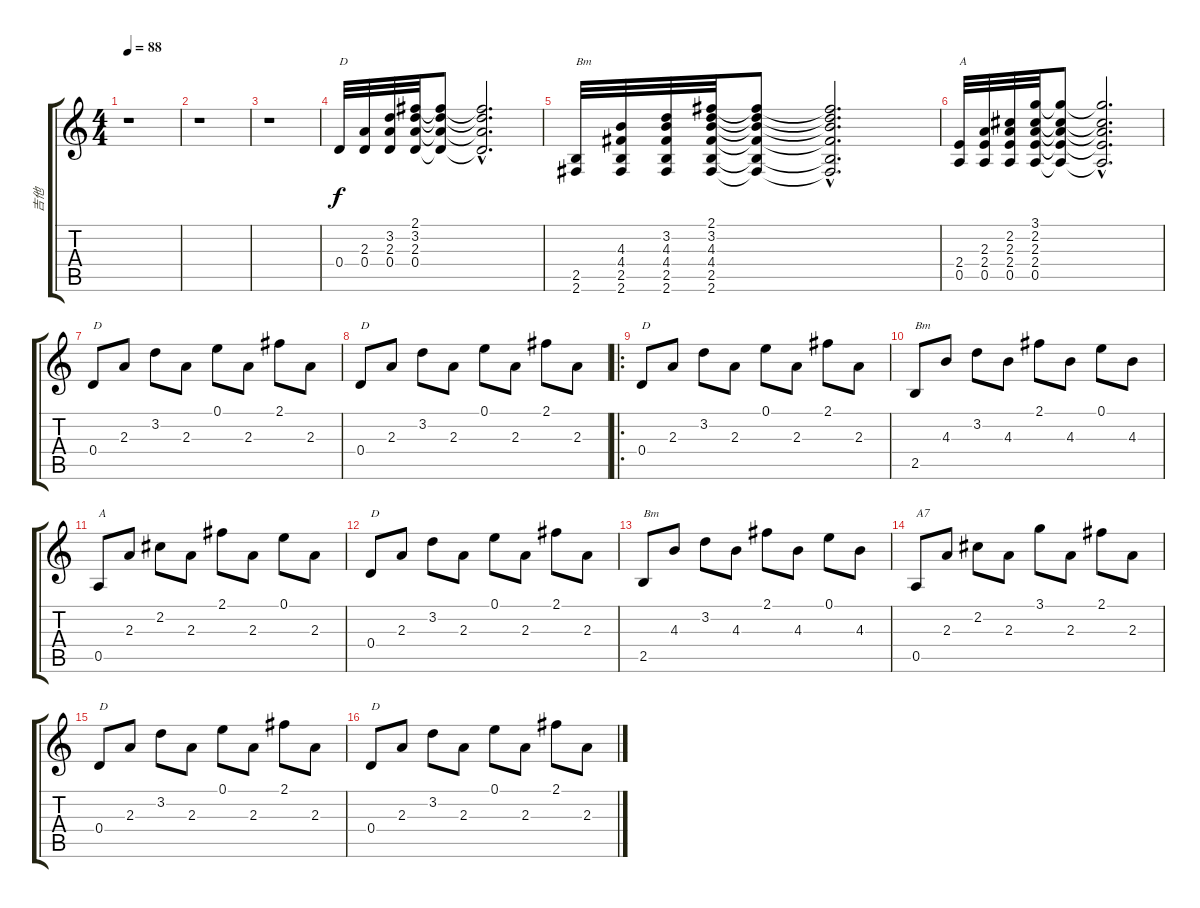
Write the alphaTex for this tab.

\track ("吉他" "吉他") {instrument acousticguitarnylon}
\staff {score tabs}
\tuning (E4 B3 G3 D3 A2 E2) {hide}
\ts (4 4)
\tempo 88
\clef g2
\ks c
r.1{dy f instrument acousticguitarnylon} |
r.1 |
r.1 |
0.4.32{txt "D"} (2.3 0.4).32 (3.2 2.3 0.4).32 (2.1 3.2 2.3 0.4).32 (2.1{t} 3.2{t} 2.3{t} 0.4{t}).8 (2.1{hac t} 3.2{hac t} 2.3{hac t} 0.4{hac t}).2{d} |
(2.5 2.6).32{txt "Bm"} (4.3 4.4 2.5 2.6).32 (3.2 4.3 4.4 2.5 2.6).32 (2.1 3.2 4.3 4.4 2.5 2.6).32 (2.1{t} 3.2{t} 4.3{t} 4.4{t} 2.5{t} 2.6{t}).8 (2.1{hac t} 3.2{hac t} 4.3{hac t} 4.4{hac t} 2.5{hac t} 2.6{hac t}).2{d} |
(2.4 0.5).32{txt "A"} (2.3 2.4 0.5).32 (2.2 2.3 2.4 0.5).32 (3.1 2.2 2.3 2.4 0.5).32 (3.1{t} 2.2{t} 2.3{t} 2.4{t} 0.5{t}).8 (3.1{hac t} 2.2{hac t} 2.3{hac t} 2.4{hac t} 0.5{hac t}).2{d} |
0.4.8{txt "D"} 2.3.8 3.2.8 2.3.8 0.1.8 2.3.8 2.1.8 2.3.8 |
0.4.8{txt "D"} 2.3.8 3.2.8 2.3.8 0.1.8 2.3.8 2.1.8 2.3.8 |
\ro
0.4.8{txt "D"} 2.3.8 3.2.8 2.3.8 0.1.8 2.3.8 2.1.8 2.3.8 |
2.5.8{txt "Bm"} 4.3.8 3.2.8 4.3.8 2.1.8 4.3.8 0.1.8 4.3.8 |
0.5.8{txt "A"} 2.3.8 2.2.8 2.3.8 2.1.8 2.3.8 0.1.8 2.3.8 |
0.4.8{txt "D"} 2.3.8 3.2.8 2.3.8 0.1.8 2.3.8 2.1.8 2.3.8 |
2.5.8{txt "Bm"} 4.3.8 3.2.8 4.3.8 2.1.8 4.3.8 0.1.8 4.3.8 |
0.5.8{txt "A7"} 2.3.8 2.2.8 2.3.8 3.1.8 2.3.8 2.1.8 2.3.8 |
0.4.8{txt "D"} 2.3.8 3.2.8 2.3.8 0.1.8 2.3.8 2.1.8 2.3.8 |
0.4.8{txt "D"} 2.3.8 3.2.8 2.3.8 0.1.8 2.3.8 2.1.8 2.3.8
